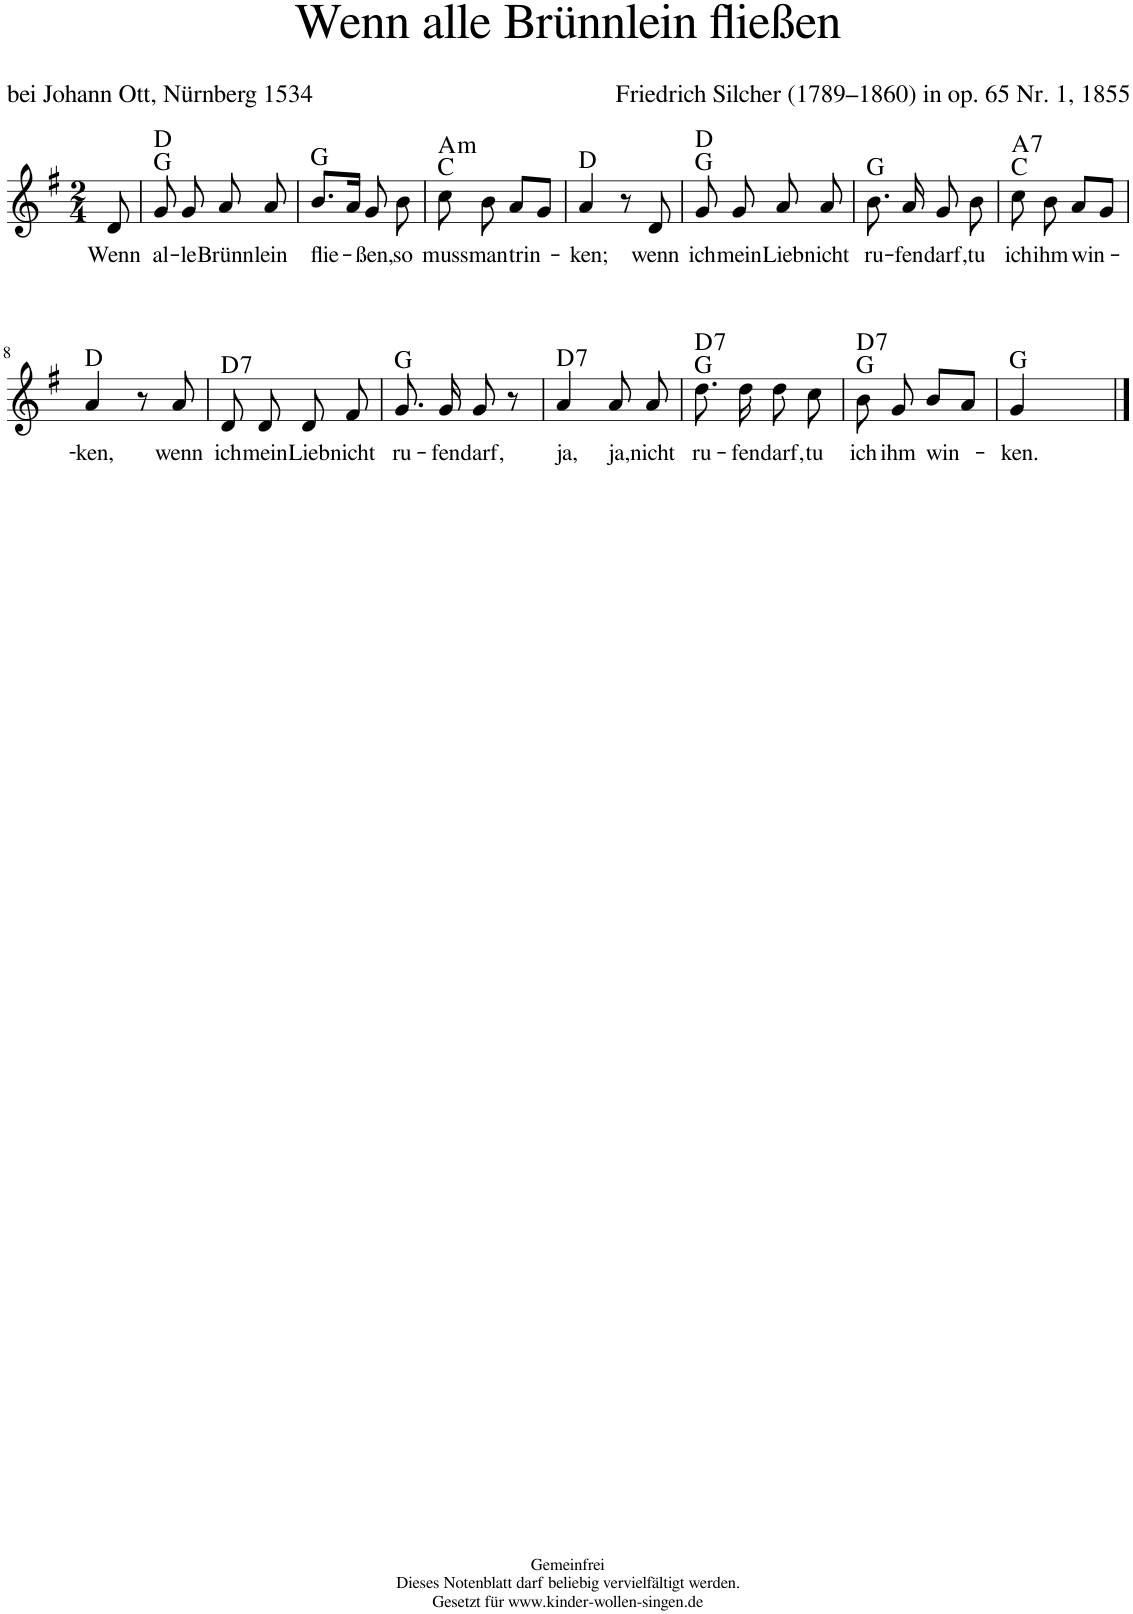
**kern	**text	**harte
*part1	*part1	*part1
*staff1	*staff1	*
*I"Voice	*	*
*clefG2	*	*
*k[f#]	*	*
*M2/4	*	*
=	=	=
!	!LO:LY:b	!
8d/	Wenn	.
=1	=1	=1
!	!LO:LY:b	!
8g/	al-	G:maj D:maj
!	!LO:LY:b	!
8g/	-le	.
!	!LO:LY:b	!
8a/	Brünn-	.
!	!LO:LY:b	!
8a/	-lein	.
=2	=2	=2
!	!LO:LY:b	!
8.b/L	flie-	G:maj
16a/Jk	.	.
!	!LO:LY:b	!
8g/	-ßen,	.
!	!LO:LY:b	!
8b\	so	.
=3	=3	=3
!	!LO:LY:b	!LO:H:n=2:kt=m
8cc\	muss	C:maj A:min
!	!LO:LY:b	!
8b\	man	.
!	!LO:LY:b	!
8a/L	trin-	.
8g/J	.	.
=4	=4	=4
!	!LO:LY:b	!
4a/	-ken;	D:maj
8r	.	.
!	!LO:LY:b	!
8d/	wenn	.
=5	=5	=5
!	!LO:LY:b	!
8g/	ich	G:maj D:maj
!	!LO:LY:b	!
8g/	mein	.
!	!LO:LY:b	!
8a/	Lieb	.
!	!LO:LY:b	!
8a/	nicht	.
=6	=6	=6
!	!LO:LY:b	!
8.b\	ru-	G:maj
!	!LO:LY:b	!
16a/	-fen	.
!	!LO:LY:b	!
8g/	darf,	.
!	!LO:LY:b	!
8b\	tu	.
=7	=7	=7
!	!LO:LY:b	!LO:H:n=2:kt=7
8cc\	ich	C:maj A:7
!	!LO:LY:b	!
8b\	ihm	.
!	!LO:LY:b	!
8a/L	win-	.
8g/J	.	.
!!LO:LB:g=z
=8	=8	=8
!	!LO:LY:b	!
4a/	-ken,	D:maj
8r	.	.
!	!LO:LY:b	!
8a/	wenn	.
=9	=9	=9
!	!LO:LY:b	!LO:H:kt=7
8d/	ich	D:7
!	!LO:LY:b	!
8d/	mein	.
!	!LO:LY:b	!
8d/	Lieb	.
!	!LO:LY:b	!
8f#/	nicht	.
=10	=10	=10
!	!LO:LY:b	!
8.g/	ru-	G:maj
!	!LO:LY:b	!
16g/	-fen	.
!	!LO:LY:b	!
8g/	darf,	.
8r	.	.
=11	=11	=11
!	!LO:LY:b	!LO:H:kt=7
4a/	ja,	D:7
!	!LO:LY:b	!
8a/	ja,	.
!	!LO:LY:b	!
8a/	nicht	.
=12	=12	=12
!	!LO:LY:b	!LO:H:n=2:kt=7
8.dd\	ru-	G:maj D:7
!	!LO:LY:b	!
16dd\	-fen	.
!	!LO:LY:b	!
8dd\	darf,	.
!	!LO:LY:b	!
8cc\	tu	.
=13	=13	=13
!	!LO:LY:b	!LO:H:n=2:kt=7
8b\	ich	G:maj D:7
!	!LO:LY:b	!
8g/	ihm	.
!	!LO:LY:b	!
8b/L	win-	.
8a/J	.	.
=14	=14	=14
!	!LO:LY:b	!
4g/	-ken.	G:maj
4ryy	.	.
==	==	==
*-	*-	*-
